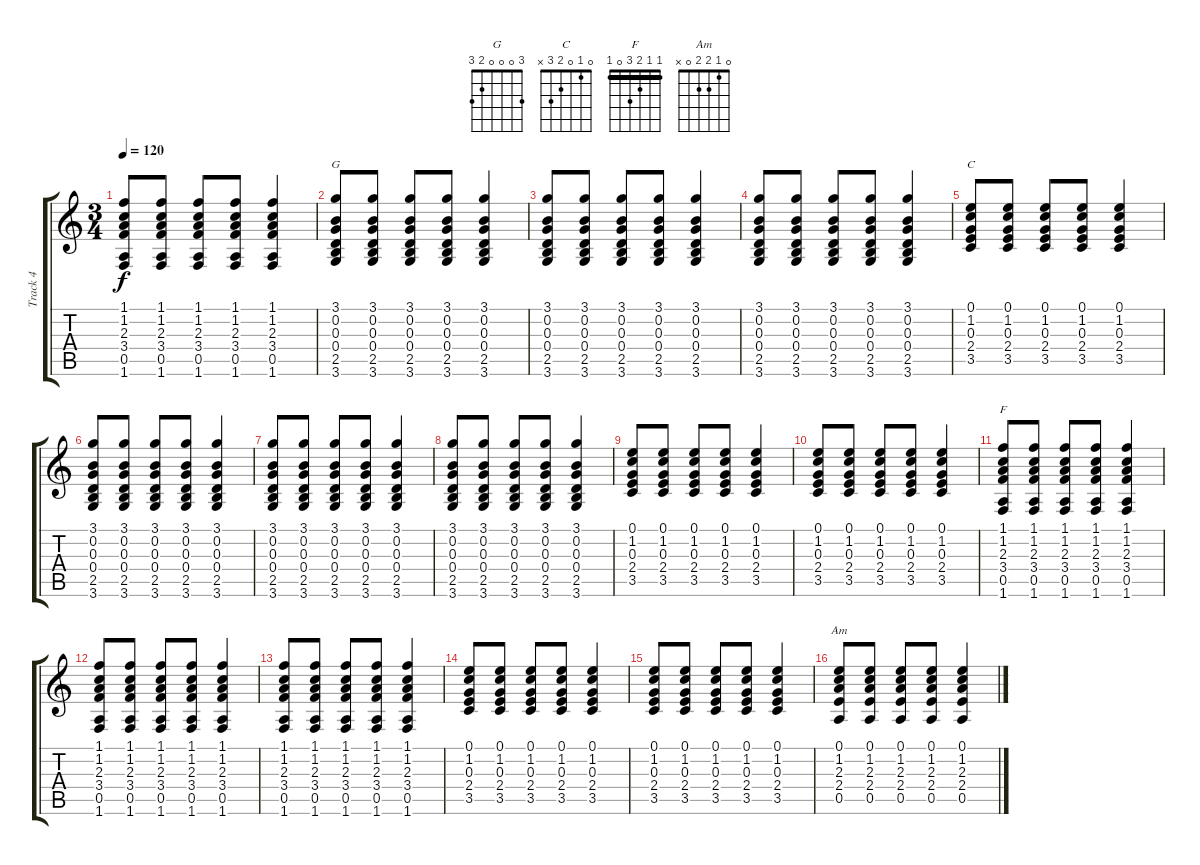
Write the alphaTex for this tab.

\track ("Track 4" "Track 4") {instrument acousticguitarnylon}
\staff {score tabs}
\tuning (E4 B3 G3 D3 A2 E2) {hide}
\chord ("G" 3 0 0 0 2 3)
\chord ("C" 0 1 0 2 3 x)
\chord ("F" 1 1 2 3 0 1) {barre 1}
\chord ("Am" 0 1 2 2 0 x)
\ts (3 4)
\tempo 120
\clef g2
\ks c
(1.1 1.2 2.3 3.4 0.5 1.6).8{dy f} (1.1 1.2 2.3 3.4 0.5 1.6).8 (1.1 1.2 2.3 3.4 0.5 1.6).8 (1.1 1.2 2.3 3.4 0.5 1.6).8 (1.1 1.2 2.3 3.4 0.5 1.6).4 |
(3.1 0.2 0.3 0.4 2.5 3.6).8{ch "G"} (3.1 0.2 0.3 0.4 2.5 3.6).8 (3.1 0.2 0.3 0.4 2.5 3.6).8 (3.1 0.2 0.3 0.4 2.5 3.6).8 (3.1 0.2 0.3 0.4 2.5 3.6).4 |
(3.1 0.2 0.3 0.4 2.5 3.6).8 (3.1 0.2 0.3 0.4 2.5 3.6).8 (3.1 0.2 0.3 0.4 2.5 3.6).8 (3.1 0.2 0.3 0.4 2.5 3.6).8 (3.1 0.2 0.3 0.4 2.5 3.6).4 |
(3.1 0.2 0.3 0.4 2.5 3.6).8 (3.1 0.2 0.3 0.4 2.5 3.6).8 (3.1 0.2 0.3 0.4 2.5 3.6).8 (3.1 0.2 0.3 0.4 2.5 3.6).8 (3.1 0.2 0.3 0.4 2.5 3.6).4 |
(0.1 1.2 0.3 2.4 3.5).8{ch "C"} (0.1 1.2 0.3 2.4 3.5).8 (0.1 1.2 0.3 2.4 3.5).8 (0.1 1.2 0.3 2.4 3.5).8 (0.1 1.2 0.3 2.4 3.5).4 |
(3.1 0.2 0.3 0.4 2.5 3.6).8 (3.1 0.2 0.3 0.4 2.5 3.6).8 (3.1 0.2 0.3 0.4 2.5 3.6).8 (3.1 0.2 0.3 0.4 2.5 3.6).8 (3.1 0.2 0.3 0.4 2.5 3.6).4 |
(3.1 0.2 0.3 0.4 2.5 3.6).8 (3.1 0.2 0.3 0.4 2.5 3.6).8 (3.1 0.2 0.3 0.4 2.5 3.6).8 (3.1 0.2 0.3 0.4 2.5 3.6).8 (3.1 0.2 0.3 0.4 2.5 3.6).4 |
(3.1 0.2 0.3 0.4 2.5 3.6).8 (3.1 0.2 0.3 0.4 2.5 3.6).8 (3.1 0.2 0.3 0.4 2.5 3.6).8 (3.1 0.2 0.3 0.4 2.5 3.6).8 (3.1 0.2 0.3 0.4 2.5 3.6).4 |
(0.1 1.2 0.3 2.4 3.5).8 (0.1 1.2 0.3 2.4 3.5).8 (0.1 1.2 0.3 2.4 3.5).8 (0.1 1.2 0.3 2.4 3.5).8 (0.1 1.2 0.3 2.4 3.5).4 |
(0.1 1.2 0.3 2.4 3.5).8 (0.1 1.2 0.3 2.4 3.5).8 (0.1 1.2 0.3 2.4 3.5).8 (0.1 1.2 0.3 2.4 3.5).8 (0.1 1.2 0.3 2.4 3.5).4 |
(1.1 1.2 2.3 3.4 0.5 1.6).8{ch "F"} (1.1 1.2 2.3 3.4 0.5 1.6).8 (1.1 1.2 2.3 3.4 0.5 1.6).8 (1.1 1.2 2.3 3.4 0.5 1.6).8 (1.1 1.2 2.3 3.4 0.5 1.6).4 |
(1.1 1.2 2.3 3.4 0.5 1.6).8 (1.1 1.2 2.3 3.4 0.5 1.6).8 (1.1 1.2 2.3 3.4 0.5 1.6).8 (1.1 1.2 2.3 3.4 0.5 1.6).8 (1.1 1.2 2.3 3.4 0.5 1.6).4 |
(1.1 1.2 2.3 3.4 0.5 1.6).8 (1.1 1.2 2.3 3.4 0.5 1.6).8 (1.1 1.2 2.3 3.4 0.5 1.6).8 (1.1 1.2 2.3 3.4 0.5 1.6).8 (1.1 1.2 2.3 3.4 0.5 1.6).4 |
(0.1 1.2 0.3 2.4 3.5).8 (0.1 1.2 0.3 2.4 3.5).8 (0.1 1.2 0.3 2.4 3.5).8 (0.1 1.2 0.3 2.4 3.5).8 (0.1 1.2 0.3 2.4 3.5).4 |
(0.1 1.2 0.3 2.4 3.5).8 (0.1 1.2 0.3 2.4 3.5).8 (0.1 1.2 0.3 2.4 3.5).8 (0.1 1.2 0.3 2.4 3.5).8 (0.1 1.2 0.3 2.4 3.5).4 |
(0.1 1.2 2.3 2.4 0.5).8{ch "Am"} (0.1 1.2 2.3 2.4 0.5).8 (0.1 1.2 2.3 2.4 0.5).8 (0.1 1.2 2.3 2.4 0.5).8 (0.1 1.2 2.3 2.4 0.5).4
